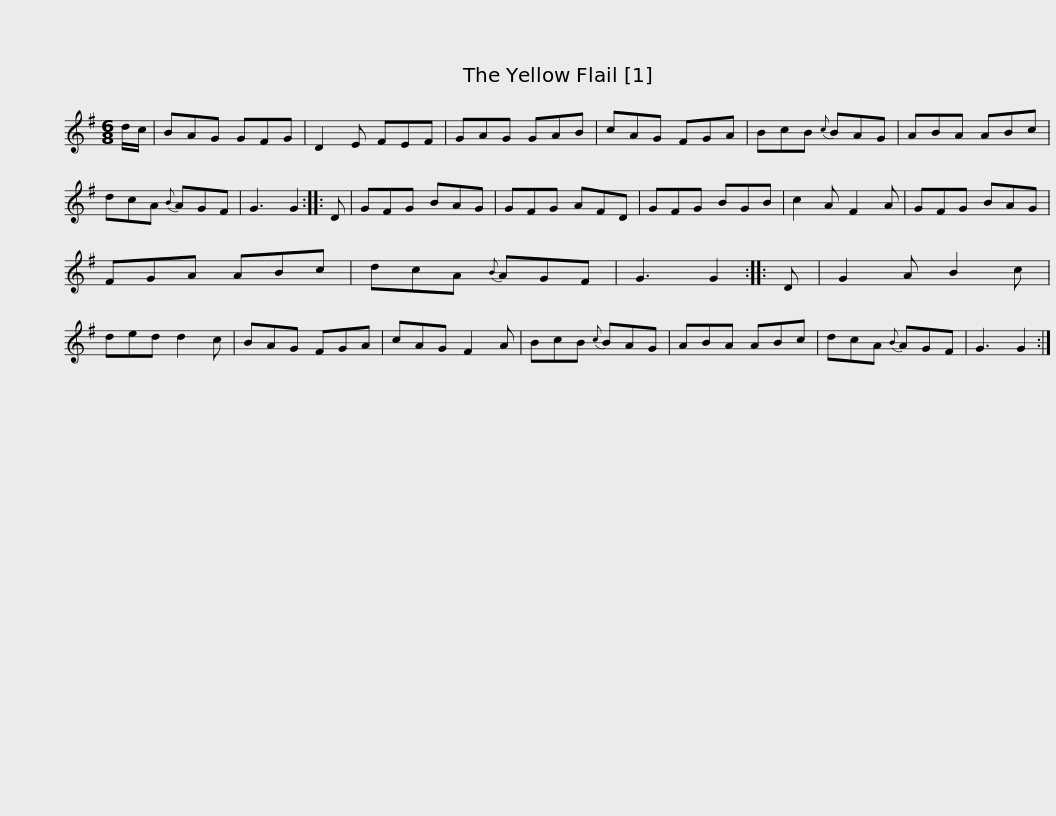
X:1
L:1/8
M:6/8
I:linebreak $
K:G
V:1 treble
V:1
 d/c/ | BAG GFG | D2 E FEF | GAG GAB | cAG FGA | %5
 BcB{c} BAG | ABA ABc | dcA{B} AGF |$ G3 G2 :: D | %10
 GFG BAG | GFG AFD | GFG BGB | c2 A F2 A | GFG BAG | %15
 FGA ABc |$ dcA{B} AGF | G3 G2 :: D | G2 A B2 c | %20
 ded d2 c | BAG FGA | cAG F2 A | BcB{c} BAG |$ ABA ABc | %25
 dcA{B} AGF | G3 G2 :| %27
